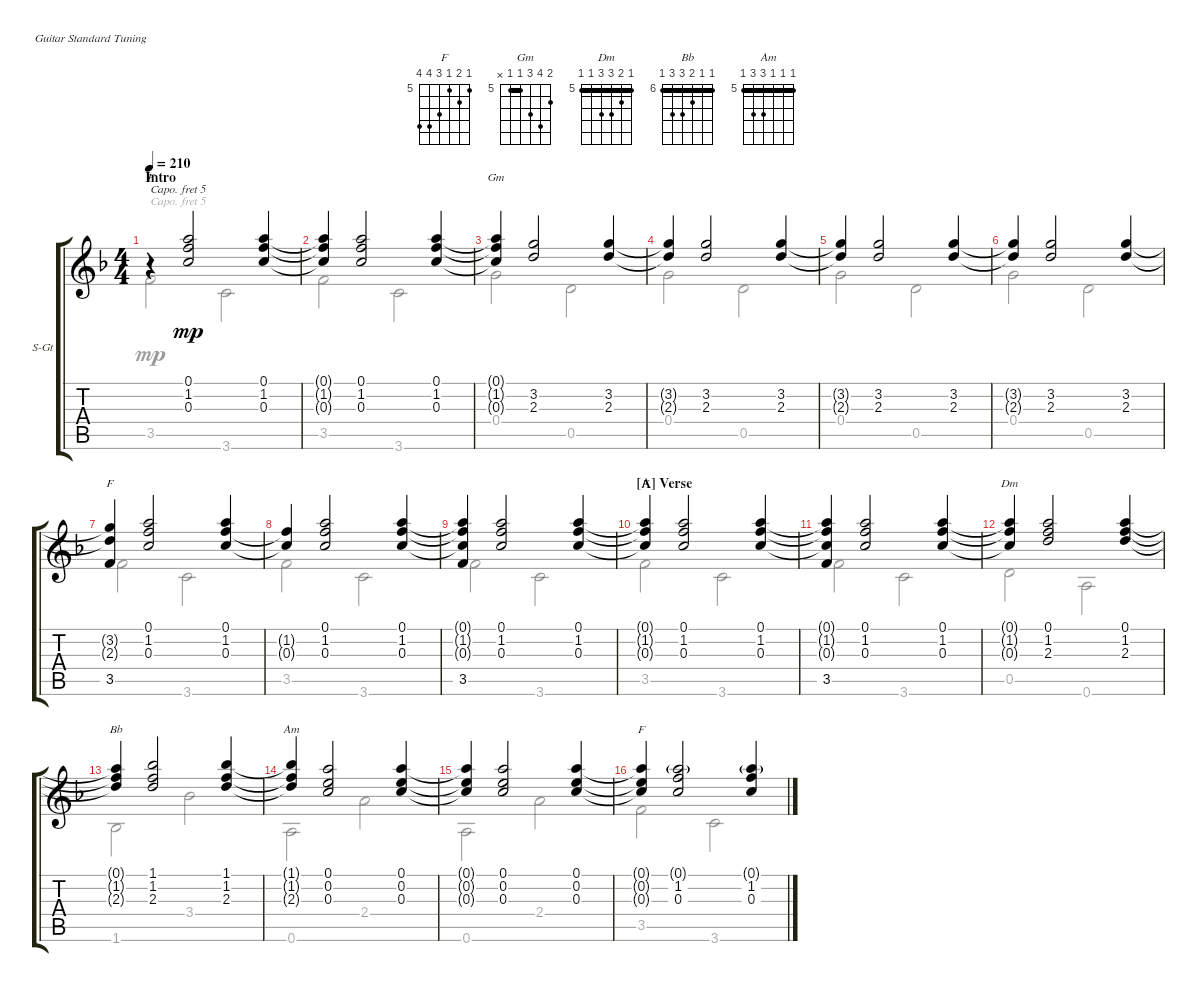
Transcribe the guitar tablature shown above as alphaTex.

\defaultSystemsLayout 4
\bracketExtendMode groupsimilarinstruments
\firstSystemTrackNameOrientation horizontal
\otherSystemsTrackNameOrientation horizontal
\track ("Steel Guitar L" "S-Gt") {instrument acousticguitarsteel}
\staff {score tabs}
\capo 5
\tuning (E4 B3 G3 D3 A2 E2)
\chord ("F" 5 6 5 7 8 8) {firstfret 5}
\chord ("Gm" 6 8 7 5 5 x) {firstfret 5 barre 5}
\chord ("Dm" 5 6 7 7 5 5) {firstfret 5 barre (5 5)}
\chord ("Bb" 6 6 7 8 8 6) {firstfret 6 barre (6 6)}
\chord ("Am" 5 5 5 7 7 5) {firstfret 5 barre (5 5 5)}
\voice
\ts (4 4)
\section ("" "Intro")
\tempo 210
\clef g2
\ks f
r.4{ch "F" dy mp instrument acousticguitarsteel} (0.1 1.2 0.3).2 (0.1 1.2 0.3).4 |
(0.1{t} 1.2{t} 0.3{t}).4 (0.1 1.2 0.3).2 (0.1 1.2 0.3).4 |
(0.1{t} 1.2{t} 0.3{t}).4{ch "Gm"} (3.2 2.3).2 (3.2 2.3).4 |
(3.2{t} 2.3{t}).4 (3.2 2.3).2 (3.2 2.3).4 |
(3.2{t} 2.3{t}).4 (3.2 2.3).2 (3.2 2.3).4 |
(3.2{t} 2.3{t}).4 (3.2 2.3).2 (3.2 2.3).4 |
(3.5 3.2{t} 2.3{t}).4{ch "F"} (1.2 0.3 0.1).2 (1.2 0.3 0.1).4 |
(1.2{t} 0.3{t}).4 (1.2 0.3 0.1).2 (1.2 0.3 0.1).4 |
(3.5 1.2{t} 0.3{t} 0.1{t}).4 (1.2 0.3 0.1).2 (1.2 0.3 0.1).4 |
\section ("A" "Verse")
(1.2{t} 0.3{t} 0.1{t}).4{ch "F"} (1.2 0.3 0.1).2 (1.2 0.3 0.1).4 |
(3.5 1.2{t} 0.3{t} 0.1{t}).4 (1.2 0.3 0.1).2 (1.2 0.3 0.1).4 |
(0.1{t} 1.2{t} 0.3{t}).4{ch "Dm"} (0.1 1.2 2.3).2 (0.1 1.2 2.3).4 |
(0.1{t} 1.2{t} 2.3{t}).4{ch "Bb"} (1.1 1.2 2.3).2 (1.1 1.2 2.3).4 |
(1.1{t} 1.2{t} 2.3{t}).4{ch "Am"} (0.1 0.2 0.3).2 (0.1 0.2 0.3).4 |
(0.1{t} 0.2{t} 0.3{t}).4 (0.1 0.2 0.3).2 (0.1 0.2 0.3).4 |
(0.1{t} 0.2{t} 0.3{t}).4{ch "F"} (0.1{g} 1.2 0.3).2 (0.1{g} 1.2 0.3).4
\voice
\clef g2
\ottava regular
\simile none
\ks f
3.5.2{dy mp} 3.6.2 |
3.5.2 3.6.2 |
0.4.2 0.5.2 |
0.4.2 0.5.2 |
0.4.2 0.5.2 |
0.4.2 0.5.2 |
3.5.2 3.6.2 |
3.5.2 3.6.2 |
3.5.2 3.6.2 |
3.5.2 3.6.2 |
3.5.2 3.6.2 |
0.5.2 0.6.2 |
1.6.2 3.4.2 |
0.6.2 2.4.2 |
0.6.2 2.4.2 |
3.5.2 3.6.2
